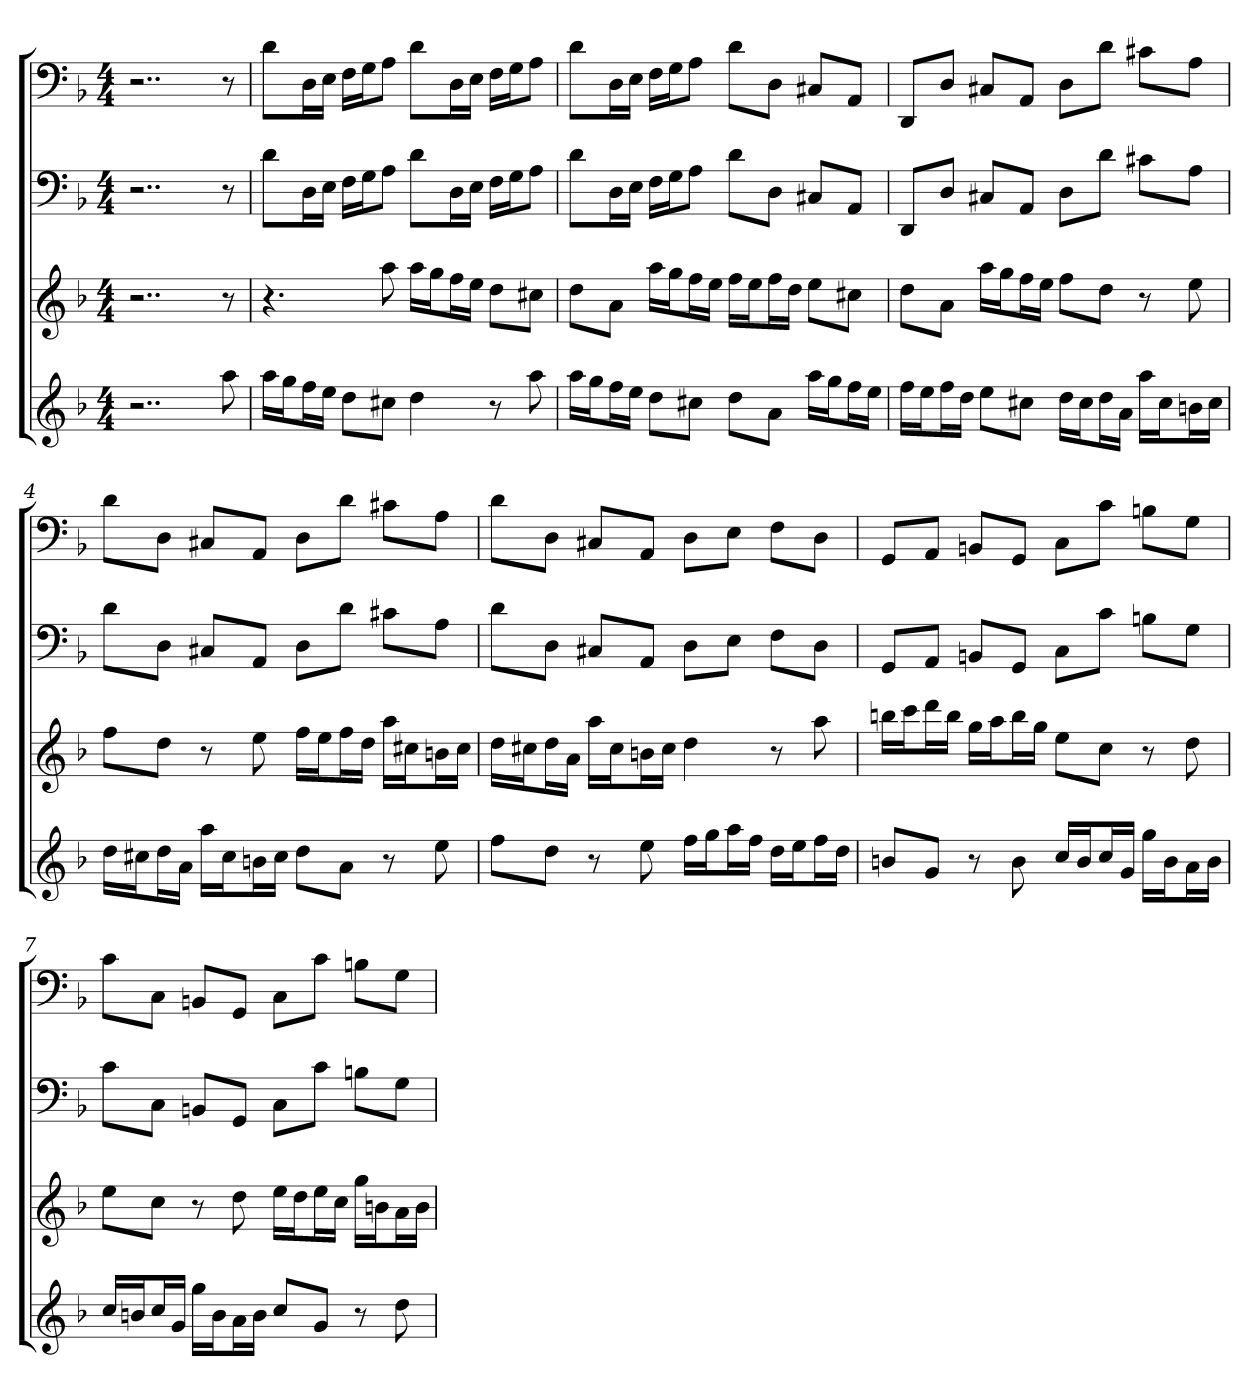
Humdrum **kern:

**kern	**kern	**kern	**kern
*part4	*part3	*part2	*part1
*staff4	*staff3	*staff2	*staff1
*k[b-]	*k[b-]	*k[b-]	*k[b-]
*d:	*d:	*d:	*d:
*M4/4	*M4/4	*M4/4	*M4/4
=	=	=	=
2..r	2..r	2..r	2..r
8aa	8r	8r	8r
=1	=1	=1	=1
16aaLL	4.r	8dL	8dL
16ggJ	.	.	.
16ffL	.	16DL	16DL
16eeJJ	.	16EJJ	16EJJ
8ddL	.	16FLL	16FLL
.	.	16GJ	16GJ
8cc#XJ	8aa	8AJ	8AJ
4dd	16aaLL	8dL	8dL
.	16ggJ	.	.
.	16ffL	16DL	16DL
.	16eeJJ	16EJJ	16EJJ
8r	8ddL	16FLL	16FLL
.	.	16GJ	16GJ
8aa	8cc#XJ	8AJ	8AJ
=2	=2	=2	=2
16aaLL	8ddL	8dL	8dL
16ggJ	.	.	.
16ffL	8aJ	16DL	16DL
16eeJJ	.	16EJJ	16EJJ
8ddL	16aaLL	16FLL	16FLL
.	16ggJ	16GJ	16GJ
8cc#XJ	16ffL	8AJ	8AJ
.	16eeJJ	.	.
8ddL	16ffLL	8dL	8dL
.	16eeJ	.	.
8aJ	16ffL	8DJ	8DJ
.	16ddJJ	.	.
16aaLL	8eeL	8C#XL	8C#XL
16ggJ	.	.	.
16ffL	8cc#XJ	8AAJ	8AAJ
16eeJJ	.	.	.
=3	=3	=3	=3
16ffLL	8ddL	8DDL	8DDL
16eeJ	.	.	.
16ffL	8aJ	8DJ	8DJ
16ddJJ	.	.	.
8eeL	16aaLL	8C#XL	8C#XL
.	16ggJ	.	.
8cc#XJ	16ffL	8AAJ	8AAJ
.	16eeJJ	.	.
16ddLL	8ffL	8DL	8DL
16cc#J	.	.	.
16ddL	8ddJ	8dJ	8dJ
16aJJ	.	.	.
16aaLL	8r	8c#XL	8c#XL
16cc#J	.	.	.
16bnL	8ee	8AJ	8AJ
16cc#JJ	.	.	.
=4	=4	=4	=4
16ddLL	8ffL	8dL	8dL
16cc#XJ	.	.	.
16ddL	8ddJ	8DJ	8DJ
16aJJ	.	.	.
16aaLL	8r	8C#XL	8C#XL
16cc#J	.	.	.
16bnL	8ee	8AAJ	8AAJ
16cc#JJ	.	.	.
8ddL	16ffLL	8DL	8DL
.	16eeJ	.	.
8aJ	16ffL	8dJ	8dJ
.	16ddJJ	.	.
8r	16aaLL	8c#XL	8c#XL
.	16cc#XJ	.	.
8ee	16bnL	8AJ	8AJ
.	16cc#JJ	.	.
=5	=5	=5	=5
8ffL	16ddLL	8dL	8dL
.	16cc#XJ	.	.
8ddJ	16ddL	8DJ	8DJ
.	16aJJ	.	.
8r	16aaLL	8C#XL	8C#XL
.	16cc#J	.	.
8ee	16bnL	8AAJ	8AAJ
.	16cc#JJ	.	.
16ffLL	4dd	8DL	8DL
16ggJ	.	.	.
16aaL	.	8EJ	8EJ
16ffJJ	.	.	.
16ddLL	8r	8FL	8FL
16eeJ	.	.	.
16ffL	8aa	8DJ	8DJ
16ddJJ	.	.	.
=6	=6	=6	=6
8bnL	16bbnLL	8GGL	8GGL
.	16cccJ	.	.
8gJ	16dddL	8AAJ	8AAJ
.	16bbJJ	.	.
8r	16ggLL	8BBnL	8BBnL
.	16aaJ	.	.
8b	16bbL	8GGJ	8GGJ
.	16ggJJ	.	.
16ccLL	8eeL	8CL	8CL
16bJ	.	.	.
16ccL	8ccJ	8cJ	8cJ
16gJJ	.	.	.
16ggLL	8r	8BnL	8BnL
16bJ	.	.	.
16aL	8dd	8GJ	8GJ
16bJJ	.	.	.
=7	=7	=7	=7
16ccLL	8eeL	8cL	8cL
16bnJ	.	.	.
16ccL	8ccJ	8CJ	8CJ
16gJJ	.	.	.
16ggLL	8r	8BBnL	8BBnL
16bJ	.	.	.
16aL	8dd	8GGJ	8GGJ
16bJJ	.	.	.
8ccL	16eeLL	8CL	8CL
.	16ddJ	.	.
8gJ	16eeL	8cJ	8cJ
.	16ccJJ	.	.
8r	16ggLL	8BnL	8BnL
.	16bnJ	.	.
8dd	16aL	8GJ	8GJ
.	16bJJ	.	.
=	=	=	=
*-	*-	*-	*-
